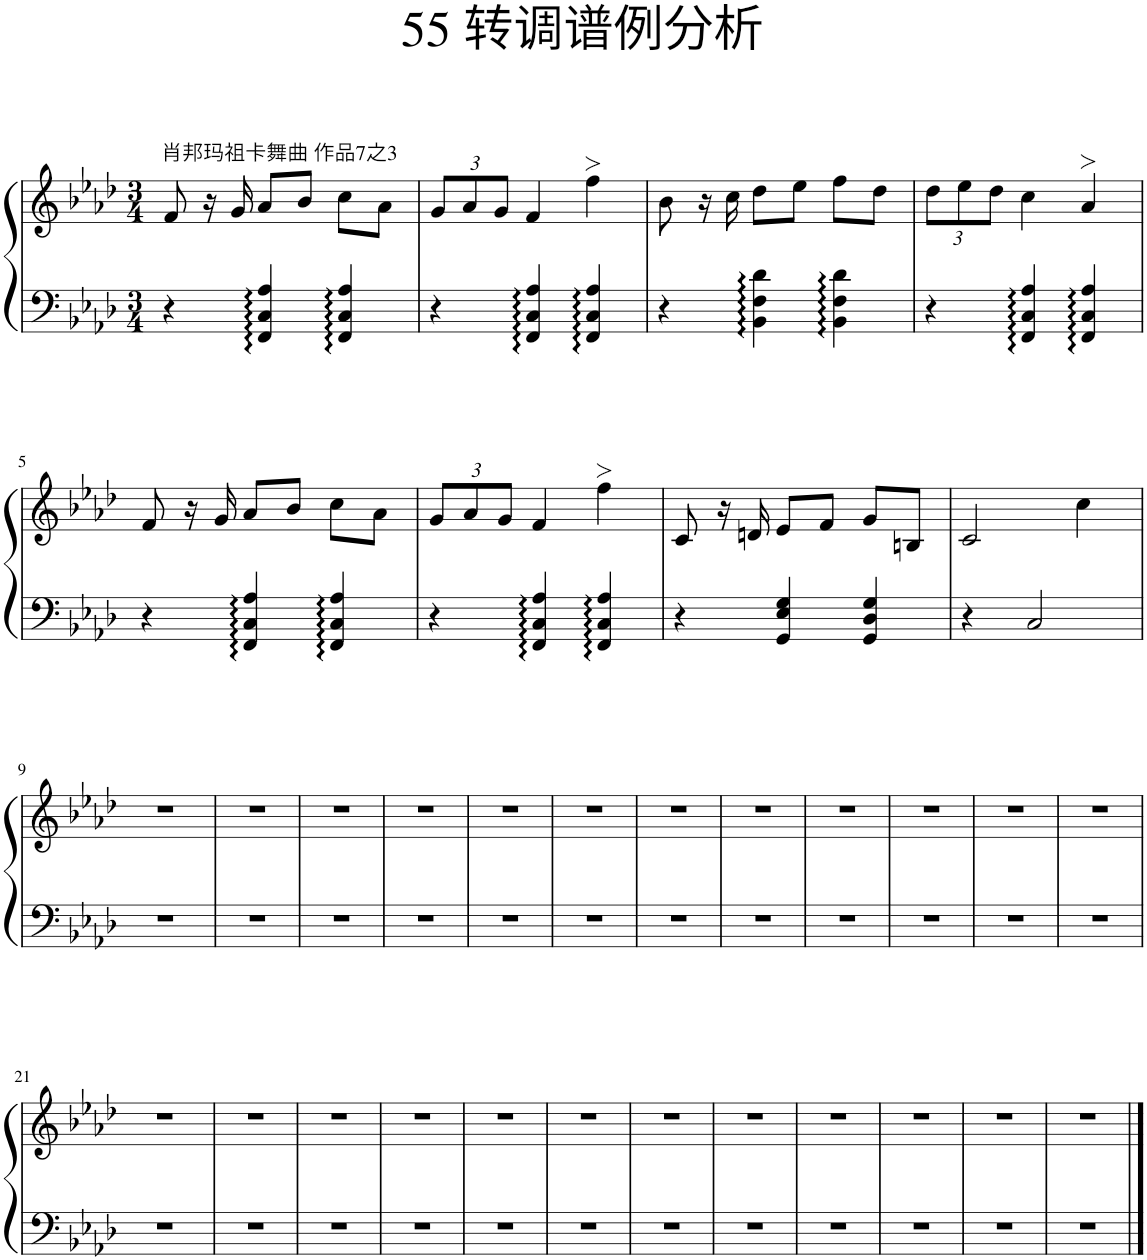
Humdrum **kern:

**kern	**kern
*part1	*part1
*staff2	*staff1
*I"钢琴	*
*clefF4	*clefG2
*k[b-e-a-d-]	*k[b-e-a-d-]
*M3/4	*M3/4
=1	=1
!	!LO:TX:a:t=肖邦玛祖卡舞曲 作品7之3
4r	8f/
.	16r
.	16g/
4FF/:: 4C/:: 4A-/::	8a-/L
.	8b-/J
4FF/:: 4C/:: 4A-/::	8cc\L
.	8a-\J
=2	=2
*	*Xbrackettup
4r	12g/L
.	12a-/
.	12g/J
4FF/:: 4C/:: 4A-/::	4f/
4FF/:: 4C/:: 4A-/::	4ff>\
=3	=3
4r	8b-\
.	16r
.	16cc\
4BB-\:: 4F\:: 4d-\::	8dd-\L
.	8ee-\J
4BB-\:: 4F\:: 4d-\::	8ff\L
.	8dd-\J
=4	=4
4r	12dd-\L
.	12ee-\
.	12dd-\J
4FF/:: 4C/:: 4A-/::	4cc\
4FF/:: 4C/:: 4A-/::	4a->/
!!LO:LB:g=z
=5	=5
4r	8f/
.	16r
.	16g/
4FF/:: 4C/:: 4A-/::	8a-/L
.	8b-/J
4FF/:: 4C/:: 4A-/::	8cc\L
.	8a-\J
=6	=6
4r	12g/L
.	12a-/
.	12g/J
4FF/:: 4C/:: 4A-/::	4f/
4FF/:: 4C/:: 4A-/::	4ff>\
=7	=7
4r	8c/
.	16r
.	16dn/
4GG/ 4E-/ 4G/	8e-/L
.	8f/J
4GG/ 4D-/ 4G/	8g/L
.	8Bn/J
=8	=8
4r	2c/
2C/	.
.	4cc\
!!LO:LB:g=z
=9	=9
2.r	2.r
=10	=10
2.r	2.r
=11	=11
2.r	2.r
=12	=12
2.r	2.r
=13	=13
2.r	2.r
=14	=14
2.r	2.r
=15	=15
2.r	2.r
=16	=16
2.r	2.r
=17	=17
2.r	2.r
=18	=18
2.r	2.r
=19	=19
2.r	2.r
=20	=20
2.r	2.r
!!LO:LB:g=z
=21	=21
2.r	2.r
=22	=22
2.r	2.r
=23	=23
2.r	2.r
=24	=24
2.r	2.r
=25	=25
2.r	2.r
=26	=26
2.r	2.r
=27	=27
2.r	2.r
=28	=28
2.r	2.r
=29	=29
2.r	2.r
=30	=30
2.r	2.r
=31	=31
2.r	2.r
=32	=32
2.r	2.r
==	==
*-	*-
